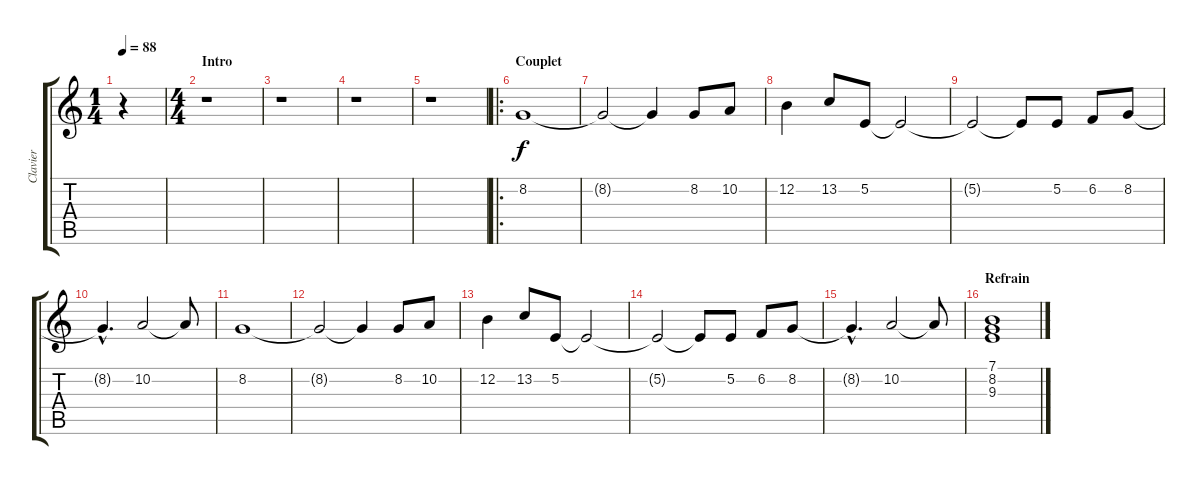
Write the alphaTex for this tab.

\track ("Clavier" "Clavier") {instrument electricpiano1}
\staff {score tabs}
\tuning (E4 B3 G3 D3 A2 E2) {hide}
\ts (1 4)
\tempo 88
\clef g2
\ks c
r.4{dy f instrument electricpiano1} |
\ts (4 4)
\section ("" "Intro")
r.1 |
r.1 |
r.1 |
r.1 |
\ro
\section ("" "Couplet")
8.2.1 |
8.2{t}.2 8.2{t}.4 8.2.8 10.2.8 |
12.2.4 13.2.8 5.2.8 5.2{t}.2 |
5.2{t}.2 5.2{t}.8 5.2.8 6.2.8 8.2.8 |
8.2{hac t}.4{d} 10.2.2 10.2{t}.8 |
8.2.1 |
8.2{t}.2 8.2{t}.4 8.2.8 10.2.8 |
12.2.4 13.2.8 5.2.8 5.2{t}.2 |
5.2{t}.2 5.2{t}.8 5.2.8 6.2.8 8.2.8 |
8.2{hac t}.4{d} 10.2.2 10.2{t}.8 |
\section ("" "Refrain")
(7.1 8.2 9.3).1
